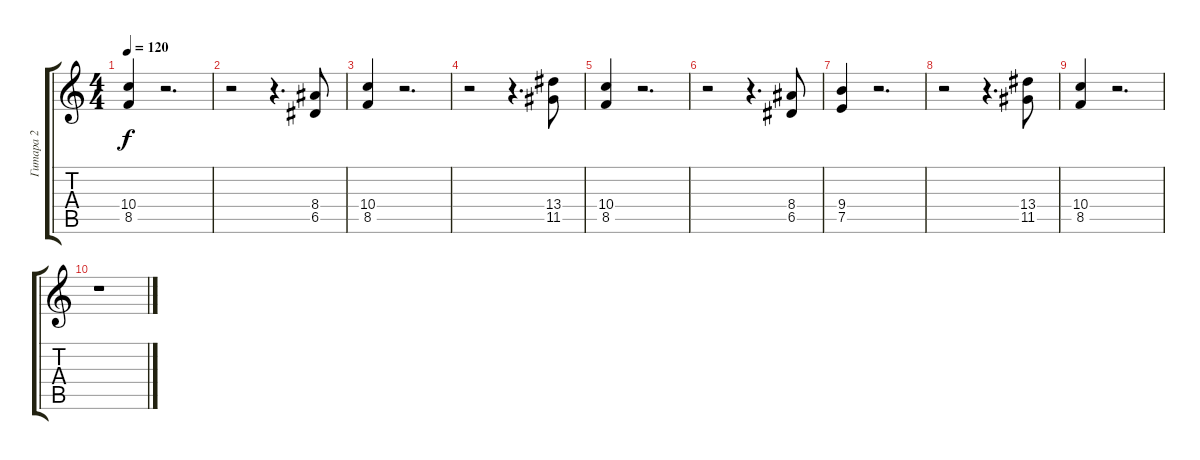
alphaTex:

\track ("Гитара 2" "Гитара 2") {instrument overdrivenguitar}
\staff {score tabs}
\tuning (E4 B3 G3 D3 A2 E2) {hide}
\ts (4 4)
\tempo 120
\clef g2
\ks c
(10.4 8.5).4{dy f} r.2{d} |
r.2 r.4{d} (8.4 6.5).8 |
(10.4 8.5).4 r.2{d} |
r.2 r.4{d} (13.4 11.5).8 |
(10.4 8.5).4 r.2{d} |
r.2 r.4{d} (8.4 6.5).8 |
(9.4 7.5).4{volume 0} r.2{d} |
r.2 r.4{d} (13.4 11.5).8 |
(10.4 8.5).4 r.2{d} |
r.1
